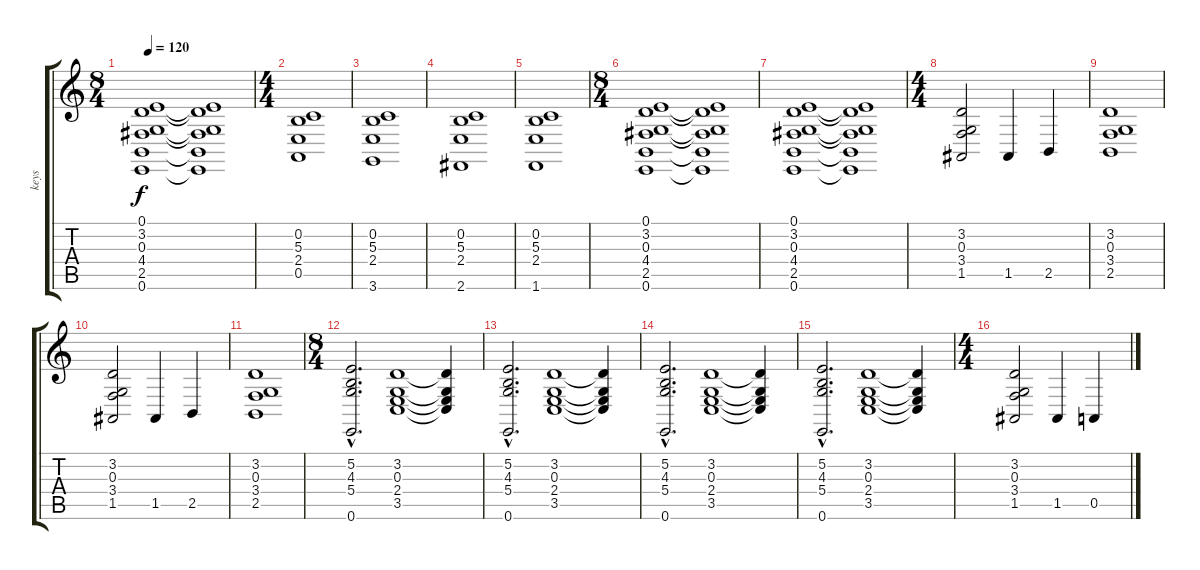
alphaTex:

\track ("keys" "keys") {instrument pad8sweep}
\staff {score tabs}
\tuning (E4 B3 G3 D3 A2 E2) {hide}
\ts (8 4)
\tempo 120
\clef g2
\ks c
(0.1 3.2 0.3 4.4 2.5 0.6).1{dy f} (0.1{t} 3.2{t} 0.3{t} 4.4{t} 2.5{t} 0.6{t}).1 |
\ts (4 4)
(0.2 5.3 2.4 0.5).1 |
(0.2 5.3 2.4 3.6).1 |
(0.2 5.3 2.4 2.6).1 |
(0.2 5.3 2.4 1.6).1 |
\ts (8 4)
(0.1 3.2 0.3 4.4 2.5 0.6).1 (0.1{t} 3.2{t} 0.3{t} 4.4{t} 2.5{t} 0.6{t}).1 |
(0.1 3.2 0.3 4.4 2.5 0.6).1 (0.1{t} 3.2{t} 0.3{t} 4.4{t} 2.5{t} 0.6{t}).1 |
\ts (4 4)
(3.2 0.3 3.4 1.5).2 1.5.4 2.5.4 |
(3.2 0.3 3.4 2.5).1 |
(3.2 0.3 3.4 1.5).2 1.5.4 2.5.4 |
(3.2 0.3 3.4 2.5).1 |
\ts (8 4)
(5.2{hac} 4.3{hac} 5.4{hac} 0.6{hac}).2{d} (3.2 0.3 2.4 3.5).1 (3.2{t} 0.3{t} 2.4{t} 3.5{t}).4 |
(5.2{hac} 4.3{hac} 5.4{hac} 0.6{hac}).2{d} (3.2 0.3 2.4 3.5).1 (3.2{t} 0.3{t} 2.4{t} 3.5{t}).4 |
(5.2{hac} 4.3{hac} 5.4{hac} 0.6{hac}).2{d} (3.2 0.3 2.4 3.5).1 (3.2{t} 0.3{t} 2.4{t} 3.5{t}).4 |
(5.2{hac} 4.3{hac} 5.4{hac} 0.6{hac}).2{d} (3.2 0.3 2.4 3.5).1 (3.2{t} 0.3{t} 2.4{t} 3.5{t}).4 |
\ts (4 4)
(3.2 0.3 3.4 1.5).2 1.5.4 0.5.4
